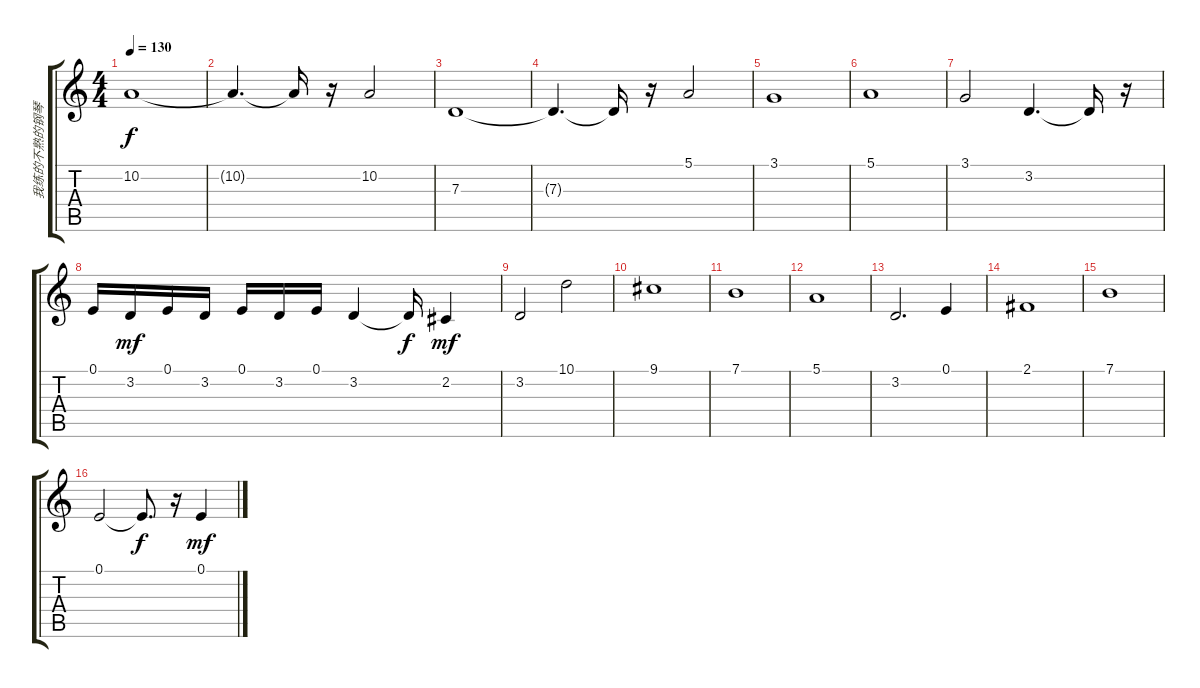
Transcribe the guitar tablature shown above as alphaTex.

\track ("我练的不熟的钢琴" "我练的不熟的钢琴") {instrument acousticgrandpiano}
\staff {score tabs}
\tuning (E4 B3 G3 D3 A2 E2) {hide}
\ts (4 4)
\tempo 130
\clef g2
\ks c
10.2.1{dy f} |
10.2{t}.4{d} 10.2{t}.16 r.16 10.2.2 |
7.3.1 |
7.3{t}.4{d} 7.3{t}.16 r.16 5.1.2 |
3.1.1 |
5.1.1 |
3.1.2 3.2.4{d} 3.2{t}.16 r.16 |
0.1.16 3.2.16{dy mf} 0.1.16 3.2.16 0.1.16 3.2.16 0.1.16 3.2.4 3.2{t}.16{dy f} 2.2.4{dy mf} |
3.2.2 10.1.2 |
9.1.1 |
7.1.1 |
5.1.1 |
3.2.2{d} 0.1.4 |
2.1.1 |
7.1.1 |
0.1.2 0.1{t}.8{d dy f} r.16 0.1.4{dy mf}
